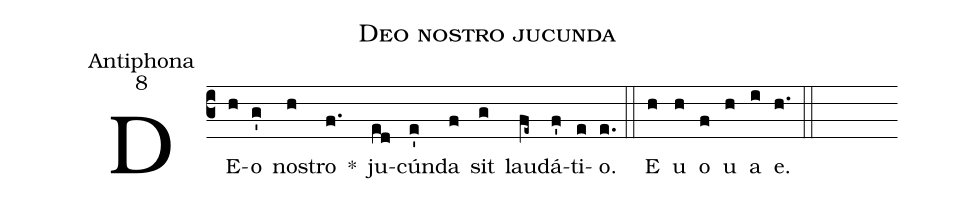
name:Deo nostro jucunda;
office-part:Antiphona;
mode:8;
%%
(c3) DE(h)o(g') no(h)stro(f.) *() ju(ed)cún(e')da(f) sit(g) lau(fe~)dá(f')ti(e)o.(e.) (::) <eu>E(h) u(h) o(f) u(h) a(i) e.</eu>(h.) (::)
